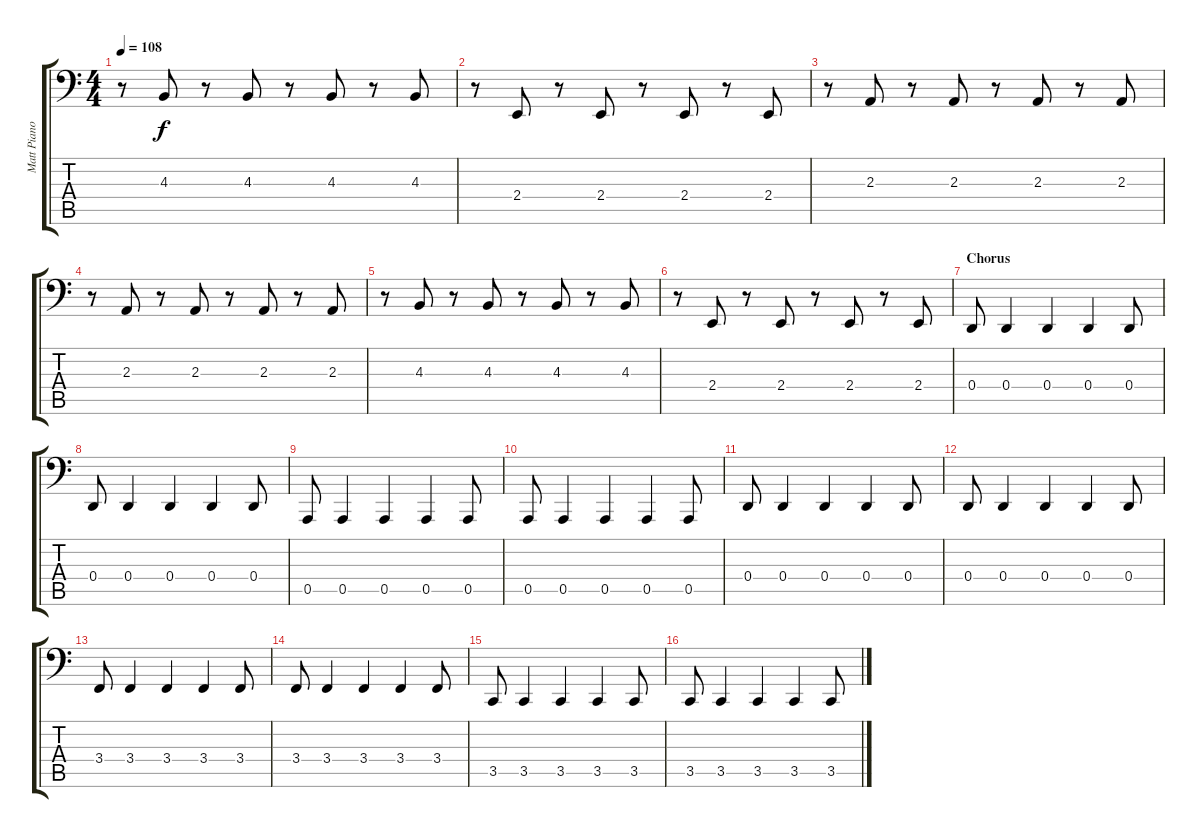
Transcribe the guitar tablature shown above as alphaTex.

\track ("Matt Piano" "Matt Piano") {instrument honkytonkpiano}
\staff {score tabs}
\tuning (E3 B2 G2 D2 A1 E1) {hide}
\ts (4 4)
\tempo 108
\clef f4
\ks c
r.8{dy f} 4.3.8 r.8 4.3.8 r.8 4.3.8 r.8 4.3.8 |
r.8 2.4.8 r.8 2.4.8 r.8 2.4.8 r.8 2.4.8 |
r.8 2.3.8 r.8 2.3.8 r.8 2.3.8 r.8 2.3.8 |
r.8 2.3.8 r.8 2.3.8 r.8 2.3.8 r.8 2.3.8 |
r.8 4.3.8 r.8 4.3.8 r.8 4.3.8 r.8 4.3.8 |
r.8 2.4.8 r.8 2.4.8 r.8 2.4.8 r.8 2.4.8 |
\section ("" "Chorus")
0.4.8 0.4.4 0.4.4 0.4.4 0.4.8 |
0.4.8 0.4.4 0.4.4 0.4.4 0.4.8 |
0.5.8 0.5.4 0.5.4 0.5.4 0.5.8 |
0.5.8 0.5.4 0.5.4 0.5.4 0.5.8 |
0.4.8 0.4.4 0.4.4 0.4.4 0.4.8 |
0.4.8 0.4.4 0.4.4 0.4.4 0.4.8 |
3.4.8 3.4.4 3.4.4 3.4.4 3.4.8 |
3.4.8 3.4.4 3.4.4 3.4.4 3.4.8 |
3.5.8 3.5.4 3.5.4 3.5.4 3.5.8 |
3.5.8 3.5.4 3.5.4 3.5.4 3.5.8
